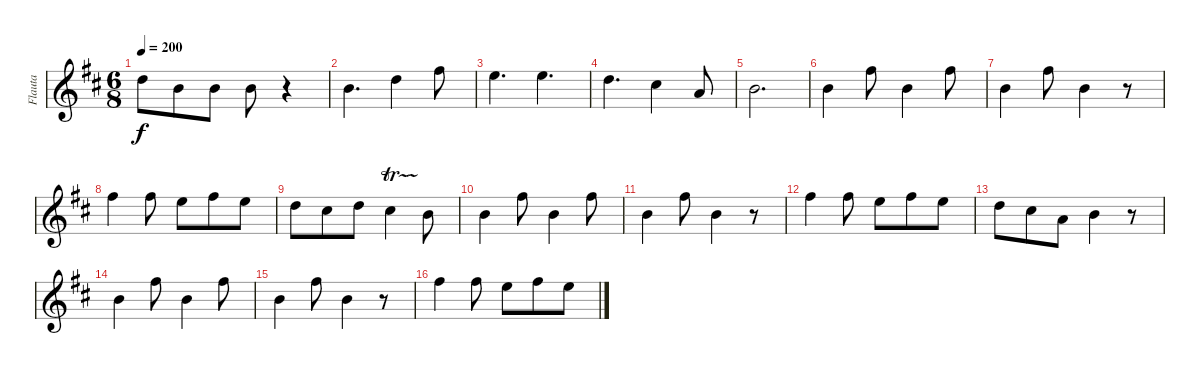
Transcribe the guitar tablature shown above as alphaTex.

\track ("Flauta" "Flauta") {instrument whistle}
\staff {score}
\tuning (E4 B3 G3 D3 A2 E2) {hide}
\ts (6 8)
\tempo 200
\clef g2
\ks bminor
10.1.8{dy f} 7.1.8 7.1.8 7.1.8 r.4 |
7.1.4{d} 10.1.4 14.1.8 |
12.1.4{d} 12.1.4{d} |
10.1.4{d} 9.1.4 5.1.8 |
7.1.2{d} |
7.1.4 14.1.8 7.1.4 14.1.8 |
7.1.4 14.1.8 7.1.4 r.8 |
14.1.4 14.1.8 12.1.8 14.1.8 12.1.8 |
10.1.8 9.1.8 10.1.8 9.1{tr (9 16)}.4 7.1.8 |
7.1.4 14.1.8 7.1.4 14.1.8 |
7.1.4 14.1.8 7.1.4 r.8 |
14.1.4 14.1.8 12.1.8 14.1.8 12.1.8 |
10.1.8 9.1.8 5.1.8 7.1.4 r.8 |
7.1.4 14.1.8 7.1.4 14.1.8 |
7.1.4 14.1.8 7.1.4 r.8 |
14.1.4 14.1.8 12.1.8 14.1.8 12.1.8
